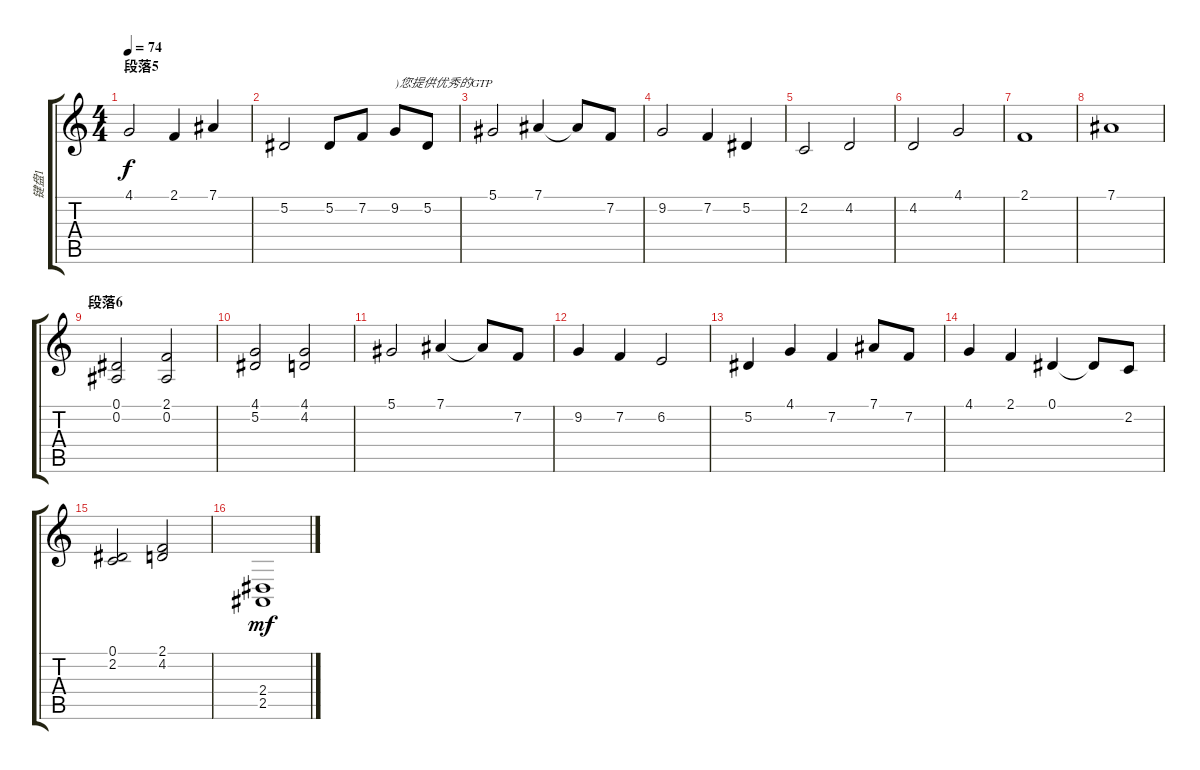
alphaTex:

\track ("键盘1" "键盘1") {instrument synthstrings2}
\staff {score tabs}
\tuning (Eb4 Bb3 Gb3 Db3 Ab2 Eb2) {hide}
\ts (4 4)
\section ("" "段落5")
\tempo 74
\clef g2
\ks c
4.1.2{dy f} 2.1.4 7.1.4 |
5.2.2 5.2.8 7.2.8 9.2.8{txt ")您提供优秀的GTP"} 5.2.8 |
5.1.2 7.1.4 7.1{t}.8 7.2.8 |
9.2.2 7.2.4 5.2.4 |
2.2.2 4.2.2 |
4.2.2 4.1.2 |
2.1.1 |
7.1.1 |
\section ("" "段落6")
(0.1 0.2).2 (2.1 0.2).2 |
(4.1 5.2).2 (4.1 4.2).2 |
5.1.2 7.1.4 7.1{t}.8 7.2.8 |
9.2.4 7.2.4 6.2.2 |
5.2.4 4.1.4 7.2.4 7.1.8 7.2.8 |
4.1.4 2.1.4 0.1.4 0.1{t}.8 2.2.8 |
(0.1 2.2).2 (2.1 4.2).2 |
(2.4 2.5).1{dy mf}
